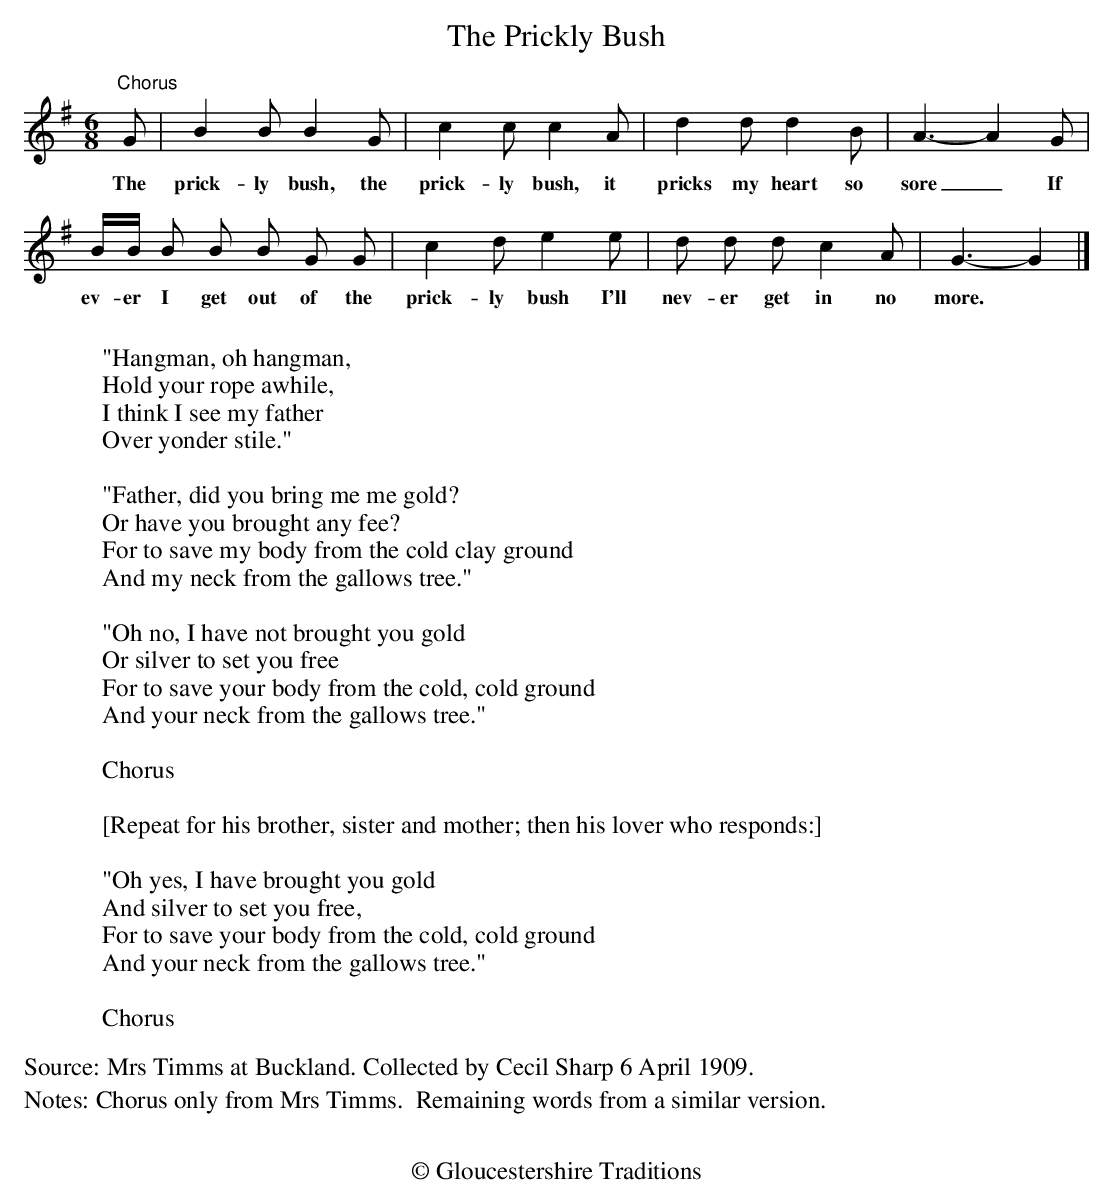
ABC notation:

X:1
T: The Prickly Bush
M: 6/8
L: 1/8
K: G
"Chorus"G|B2BB2G|c2cc2A|d2dd2B|A3-A2G|
w: The prick-ly bush, the prick-ly bush, it pricks my heart so sore_ If
B/B/ B B B G G|c2de2e|d d d c2A|G3-G2|]
w:ev-er I get out of the prick-ly bush I'll nev-er get in no more.
W:
W:"Hangman, oh hangman,
W:Hold your rope awhile,
W:I think I see my father
W:Over yonder stile."
W:
W:"Father, did you bring me me gold?
W:Or have you brought any fee?
W:For to save my body from the cold clay ground
W:And my neck from the gallows tree."
W:
W:"Oh no, I have not brought you gold
W:Or silver to set you free
W:For to save your body from the cold, cold ground
W:And your neck from the gallows tree."
W:
W:Chorus
W:
W:[Repeat for his brother, sister and mother; then his lover who responds:]
W:
W:"Oh yes, I have brought you gold
W:And silver to set you free,
W:For to save your body from the cold, cold ground
W:And your neck from the gallows tree."
W:
W:Chorus
W:
